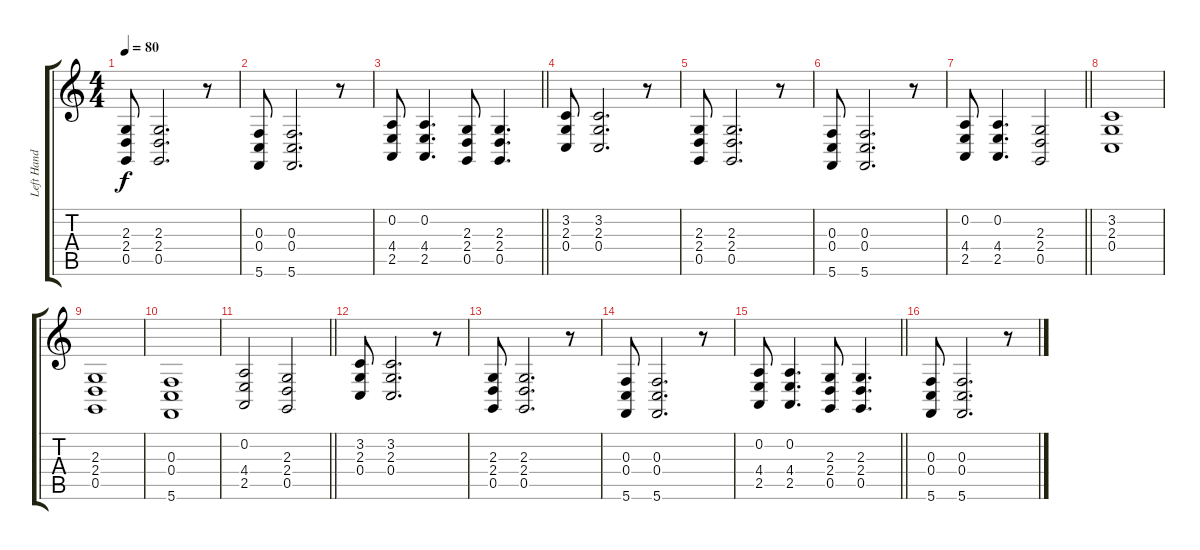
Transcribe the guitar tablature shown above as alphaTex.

\track ("Left Hand Piano - Nick" "Left Hand ") {instrument brightacousticpiano}
\staff {score tabs}
\tuning (D4 A3 F3 C3 G2 C2) {hide}
\ts (4 4)
\tempo 80
\clef g2
\ks c
(2.3 2.4 0.5).8{dy f} (2.3 2.4 0.5).2{d} r.8 |
(0.3 0.4 5.6).8 (0.3 0.4 5.6).2{d} r.8 |
\barLineRight lightlight
(0.2 4.4 2.5).8 (0.2 4.4 2.5).4{d} (2.3 2.4 0.5).8 (2.3 2.4 0.5).4{d} |
(3.2 2.3 0.4).8 (3.2 2.3 0.4).2{d} r.8 |
(2.3 2.4 0.5).8 (2.3 2.4 0.5).2{d} r.8 |
(0.3 0.4 5.6).8 (0.3 0.4 5.6).2{d} r.8 |
\barLineRight lightlight
(0.2 4.4 2.5).8 (0.2 4.4 2.5).4{d} (2.3 2.4 0.5).2 |
(3.2 2.3 0.4).1 |
(2.3 2.4 0.5).1 |
(0.3 0.4 5.6).1 |
\barLineRight lightlight
(0.2 4.4 2.5).2 (2.3 2.4 0.5).2 |
(3.2 2.3 0.4).8 (3.2 2.3 0.4).2{d} r.8 |
(2.3 2.4 0.5).8 (2.3 2.4 0.5).2{d} r.8 |
(0.3 0.4 5.6).8 (0.3 0.4 5.6).2{d} r.8 |
\barLineRight lightlight
(0.2 4.4 2.5).8 (0.2 4.4 2.5).4{d} (2.3 2.4 0.5).8 (2.3 2.4 0.5).4{d} |
(0.3 0.4 5.6).8 (0.3 0.4 5.6).2{d} r.8
